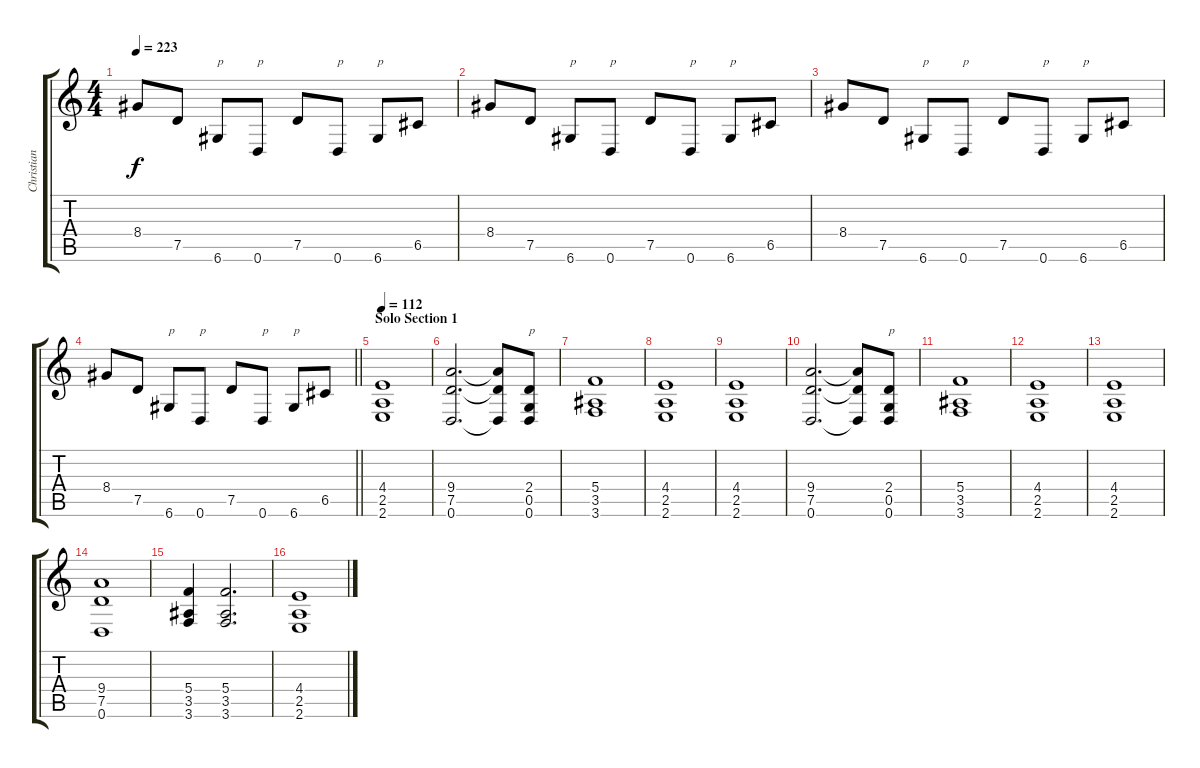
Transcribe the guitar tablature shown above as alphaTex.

\track ("Christian Muenzner" "Christian ") {instrument distortionguitar}
\staff {score tabs}
\tuning (D4 A3 F3 C3 G2 D2) {hide}
\ts (4 4)
\tempo 223
\clef g2
\ks c
8.4.8{dy f} 7.5.8 6.6.8{txt "p"} 0.6.8{txt "p"} 7.5.8 0.6.8{txt "p"} 6.6.8{txt "p"} 6.5.8 |
8.4.8 7.5.8 6.6.8{txt "p"} 0.6.8{txt "p"} 7.5.8 0.6.8{txt "p"} 6.6.8{txt "p"} 6.5.8 |
8.4.8 7.5.8 6.6.8{txt "p"} 0.6.8{txt "p"} 7.5.8 0.6.8{txt "p"} 6.6.8{txt "p"} 6.5.8 |
\barLineRight lightlight
8.4.8 7.5.8 6.6.8{txt "p"} 0.6.8{txt "p"} 7.5.8 0.6.8{txt "p"} 6.6.8{txt "p"} 6.5.8 |
\section ("" "Solo Section 1")
\tempo 112
(4.4 2.5 2.6).1 |
(9.4 7.5 0.6).2{d} (9.4{t} 7.5{t} 0.6{t}).8 (2.4 0.5 0.6).8{txt "p"} |
(5.4 3.5 3.6).1 |
(4.4 2.5 2.6).1 |
(4.4 2.5 2.6).1 |
(9.4 7.5 0.6).2{d} (9.4{t} 7.5{t} 0.6{t}).8 (2.4 0.5 0.6).8{txt "p"} |
(5.4 3.5 3.6).1 |
(4.4 2.5 2.6).1 |
(4.4 2.5 2.6).1 |
(9.4 7.5 0.6).1 |
(5.4 3.5 3.6).4 (5.4 3.5 3.6).2{d} |
(4.4 2.5 2.6).1
